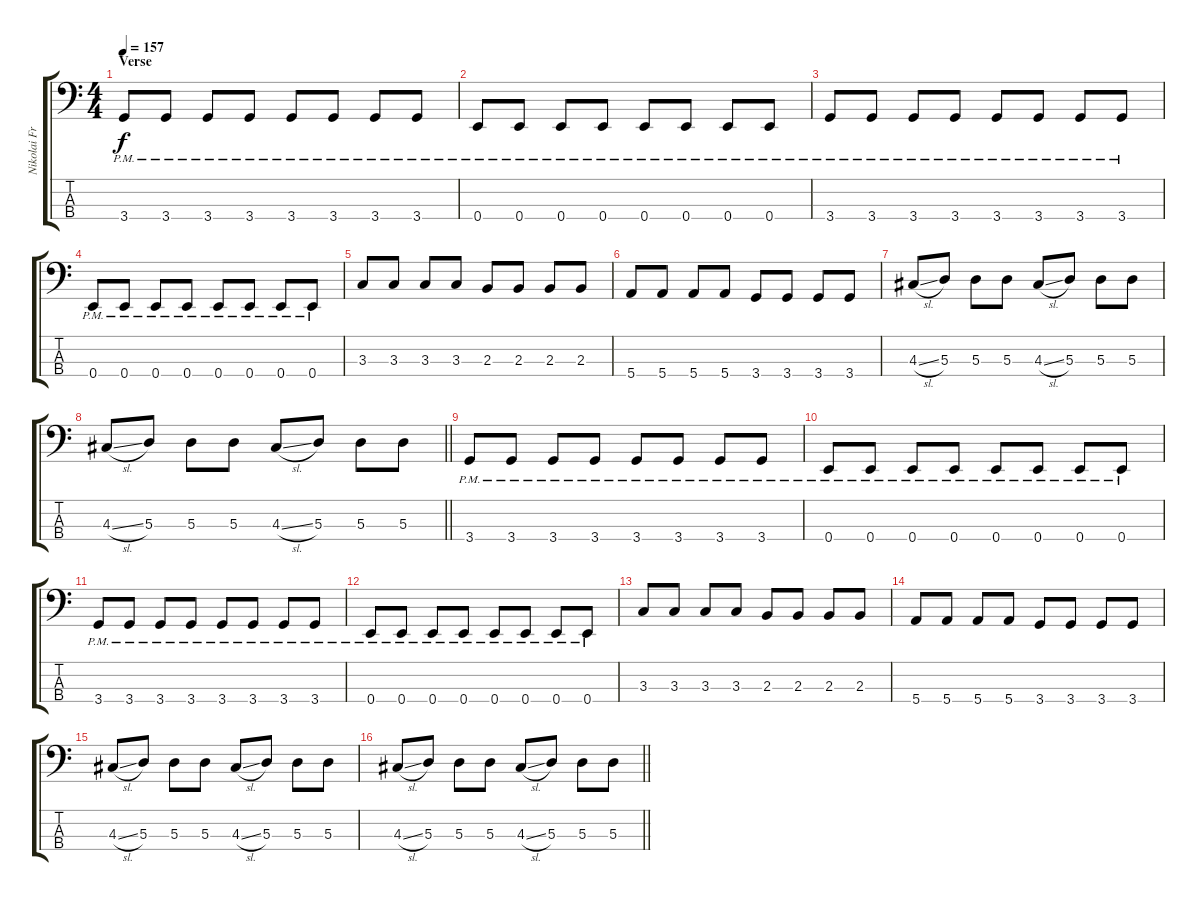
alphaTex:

\track ("Nikolai Fraiture - Bass" "Nikolai Fr") {instrument electricbasspick}
\staff {score tabs}
\tuning (G2 D2 A1 E1) {hide}
\ts (4 4)
\section ("" "Verse")
\tempo 157
\clef f4
\ks c
3.4{pm}.8{dy f} 3.4{pm}.8 3.4{pm}.8 3.4{pm}.8 3.4{pm}.8 3.4{pm}.8 3.4{pm}.8 3.4{pm}.8 |
0.4{pm}.8 0.4{pm}.8 0.4{pm}.8 0.4{pm}.8 0.4{pm}.8 0.4{pm}.8 0.4{pm}.8 0.4{pm}.8 |
3.4{pm}.8 3.4{pm}.8 3.4{pm}.8 3.4{pm}.8 3.4{pm}.8 3.4{pm}.8 3.4{pm}.8 3.4{pm}.8 |
0.4{pm}.8 0.4{pm}.8 0.4{pm}.8 0.4{pm}.8 0.4{pm}.8 0.4{pm}.8 0.4{pm}.8 0.4{pm}.8 |
3.3.8 3.3.8 3.3.8 3.3.8 2.3.8 2.3.8 2.3.8 2.3.8 |
5.4.8 5.4.8 5.4.8 5.4.8 3.4.8 3.4.8 3.4.8 3.4.8 |
4.3{sl}.8 5.3.8 5.3.8 5.3.8 4.3{sl}.8 5.3.8 5.3.8 5.3.8 |
\barLineRight lightlight
4.3{sl}.8 5.3.8 5.3.8 5.3.8 4.3{sl}.8 5.3.8 5.3.8 5.3.8 |
3.4{pm}.8 3.4{pm}.8 3.4{pm}.8 3.4{pm}.8 3.4{pm}.8 3.4{pm}.8 3.4{pm}.8 3.4{pm}.8 |
0.4{pm}.8 0.4{pm}.8 0.4{pm}.8 0.4{pm}.8 0.4{pm}.8 0.4{pm}.8 0.4{pm}.8 0.4{pm}.8 |
3.4{pm}.8 3.4{pm}.8 3.4{pm}.8 3.4{pm}.8 3.4{pm}.8 3.4{pm}.8 3.4{pm}.8 3.4{pm}.8 |
0.4{pm}.8 0.4{pm}.8 0.4{pm}.8 0.4{pm}.8 0.4{pm}.8 0.4{pm}.8 0.4{pm}.8 0.4{pm}.8 |
3.3.8 3.3.8 3.3.8 3.3.8 2.3.8 2.3.8 2.3.8 2.3.8 |
5.4.8 5.4.8 5.4.8 5.4.8 3.4.8 3.4.8 3.4.8 3.4.8 |
4.3{sl}.8 5.3.8 5.3.8 5.3.8 4.3{sl}.8 5.3.8 5.3.8 5.3.8 |
\barLineRight lightlight
4.3{sl}.8 5.3.8 5.3.8 5.3.8 4.3{sl}.8 5.3.8 5.3.8 5.3.8
